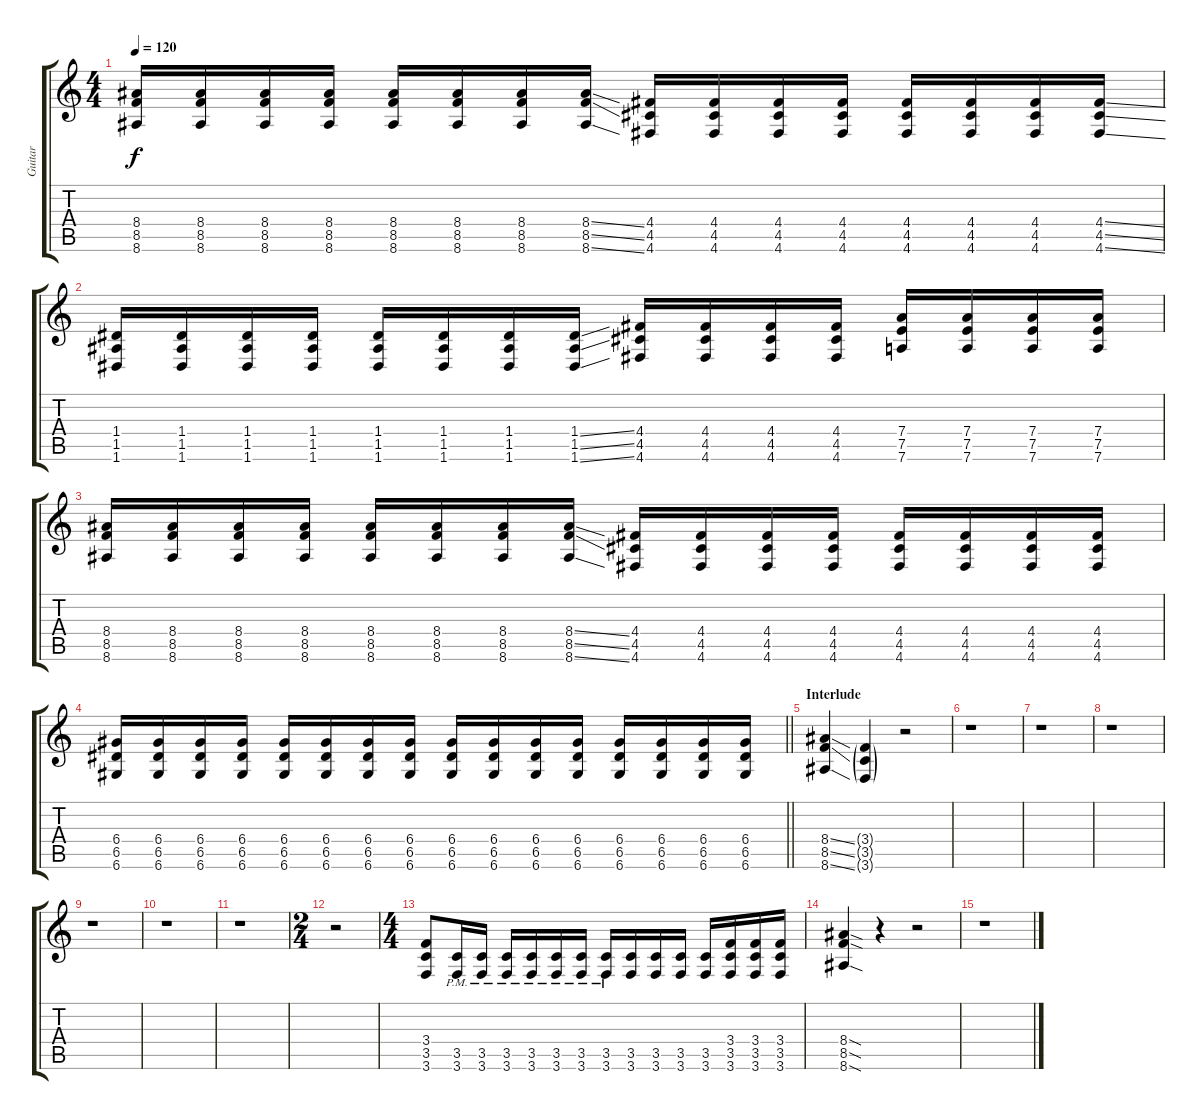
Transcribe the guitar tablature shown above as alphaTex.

\track ("Guitar" "Guitar") {instrument overdrivenguitar}
\staff {score tabs}
\tuning (E4 B3 G3 D3 A2 D2) {hide}
\ts (4 4)
\tempo 120
\clef g2
\ks c
(8.4 8.5 8.6).16{dy f} (8.4 8.5 8.6).16 (8.4 8.5 8.6).16 (8.4 8.5 8.6).16 (8.4 8.5 8.6).16 (8.4 8.5 8.6).16 (8.4 8.5 8.6).16 (8.4{ss} 8.5{ss} 8.6{ss}).16 (4.4 4.5 4.6).16 (4.4 4.5 4.6).16 (4.4 4.5 4.6).16 (4.4 4.5 4.6).16 (4.4 4.5 4.6).16 (4.4 4.5 4.6).16 (4.4 4.5 4.6).16 (4.4{ss} 4.5{ss} 4.6{ss}).16 |
(1.4 1.5 1.6).16 (1.4 1.5 1.6).16 (1.4 1.5 1.6).16 (1.4 1.5 1.6).16 (1.4 1.5 1.6).16 (1.4 1.5 1.6).16 (1.4 1.5 1.6).16 (1.4{ss} 1.5{ss} 1.6{ss}).16 (4.4 4.5 4.6).16 (4.4 4.5 4.6).16 (4.4 4.5 4.6).16 (4.4 4.5 4.6).16 (7.4 7.5 7.6).16 (7.4 7.5 7.6).16 (7.4 7.5 7.6).16 (7.4 7.5 7.6).16 |
(8.4 8.5 8.6).16 (8.4 8.5 8.6).16 (8.4 8.5 8.6).16 (8.4 8.5 8.6).16 (8.4 8.5 8.6).16 (8.4 8.5 8.6).16 (8.4 8.5 8.6).16 (8.4{ss} 8.5{ss} 8.6{ss}).16 (4.4 4.5 4.6).16 (4.4 4.5 4.6).16 (4.4 4.5 4.6).16 (4.4 4.5 4.6).16 (4.4 4.5 4.6).16 (4.4 4.5 4.6).16 (4.4 4.5 4.6).16 (4.4 4.5 4.6).16 |
\barLineRight lightlight
(6.4 6.5 6.6).16 (6.4 6.5 6.6).16 (6.4 6.5 6.6).16 (6.4 6.5 6.6).16 (6.4 6.5 6.6).16 (6.4 6.5 6.6).16 (6.4 6.5 6.6).16 (6.4 6.5 6.6).16 (6.4 6.5 6.6).16 (6.4 6.5 6.6).16 (6.4 6.5 6.6).16 (6.4 6.5 6.6).16 (6.4 6.5 6.6).16 (6.4 6.5 6.6).16 (6.4 6.5 6.6).16 (6.4 6.5 6.6).16 |
\section ("" "Interlude")
(8.4{ss} 8.5{ss} 8.6{ss}).4 (3.4{g} 3.5{g} 3.6{g}).4 r.2 |
r.1 |
r.1 |
r.1 |
r.1 |
r.1 |
r.1 |
\ts (2 4)
r.2 |
\ts (4 4)
(3.4 3.5 3.6).8 (3.5{pm} 3.6{pm}).16 (3.5{pm} 3.6{pm}).16 (3.5{pm} 3.6{pm}).16 (3.5{pm} 3.6{pm}).16 (3.5{pm} 3.6{pm}).16 (3.5{pm} 3.6{pm}).16 (3.5{pm} 3.6{pm}).16 (3.5 3.6).16 (3.5 3.6).16 (3.5 3.6).16 (3.5 3.6).16 (3.4 3.5 3.6).16 (3.4 3.5 3.6).16 (3.4 3.5 3.6).16 |
(8.4{sod} 8.5{sod} 8.6{sod}).4 r.4 r.2 |
r.1
